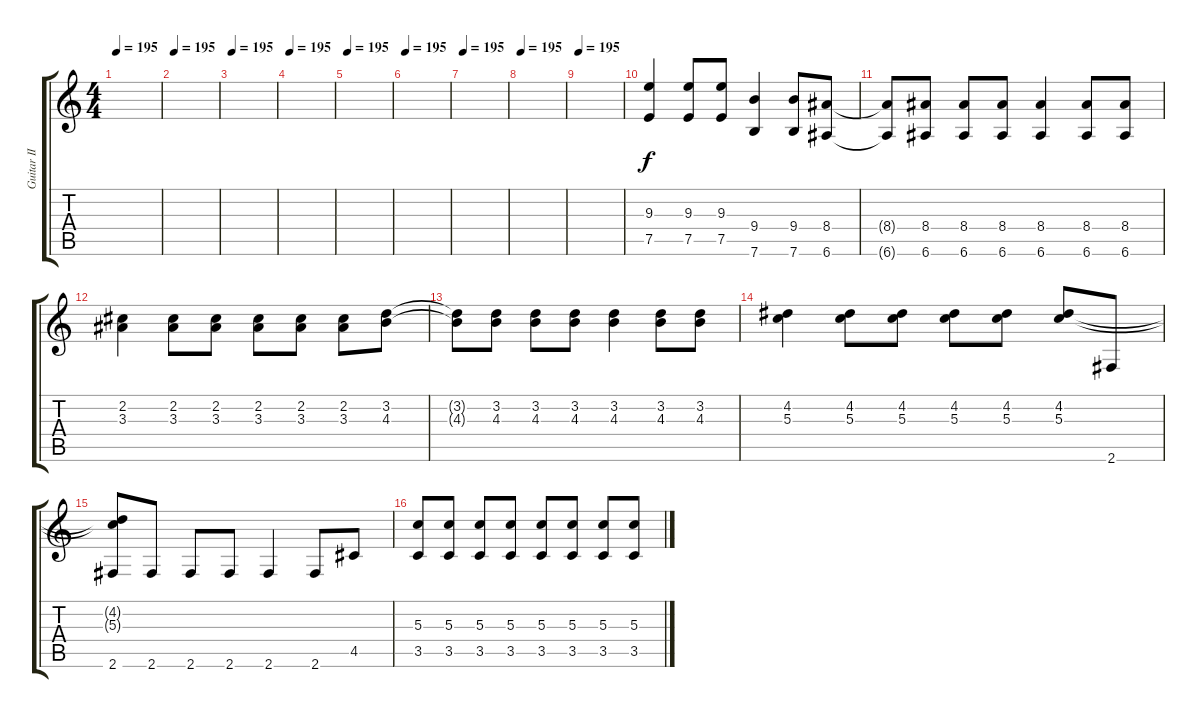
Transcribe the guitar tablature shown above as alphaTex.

\track ("Guitar II" "Guitar II") {instrument distortionguitar}
\staff {score tabs}
\tuning (E4 B3 G3 D3 A2 E2) {hide}
\ts (4 4)
\tempo 195
\clef g2
\ks c
|
\tempo 195
|
\tempo 195
|
\tempo 195
|
\tempo 195
|
\tempo 195
|
\tempo 195
|
\tempo 195
|
\tempo 195
|
(9.3 7.5).4 (9.3 7.5).8 (9.3 7.5).8 (9.4 7.6).4 (9.4 7.6).8 (8.4 6.6).8 |
(8.4{t} 6.6{t}).8 (8.4 6.6).8 (8.4 6.6).8 (8.4 6.6).8 (8.4 6.6).4 (8.4 6.6).8 (8.4 6.6).8 |
(2.2 3.3).4 (2.2 3.3).8 (2.2 3.3).8 (2.2 3.3).8 (2.2 3.3).8 (2.2 3.3).8 (3.2 4.3).8 |
(3.2{t} 4.3{t}).8 (3.2 4.3).8 (3.2 4.3).8 (3.2 4.3).8 (3.2 4.3).4 (3.2 4.3).8 (3.2 4.3).8 |
(4.2 5.3).4 (4.2 5.3).8 (4.2 5.3).8 (4.2 5.3).8 (4.2 5.3).8 (4.2 5.3).8 2.6.8 |
(4.2{t} 5.3{t} 2.6).8 2.6.8 2.6.8 2.6.8 2.6.4 2.6.8 4.5.8 |
(5.3 3.5).8 (5.3 3.5).8 (5.3 3.5).8 (5.3 3.5).8 (5.3 3.5).8 (5.3 3.5).8 (5.3 3.5).8 (5.3 3.5).8
